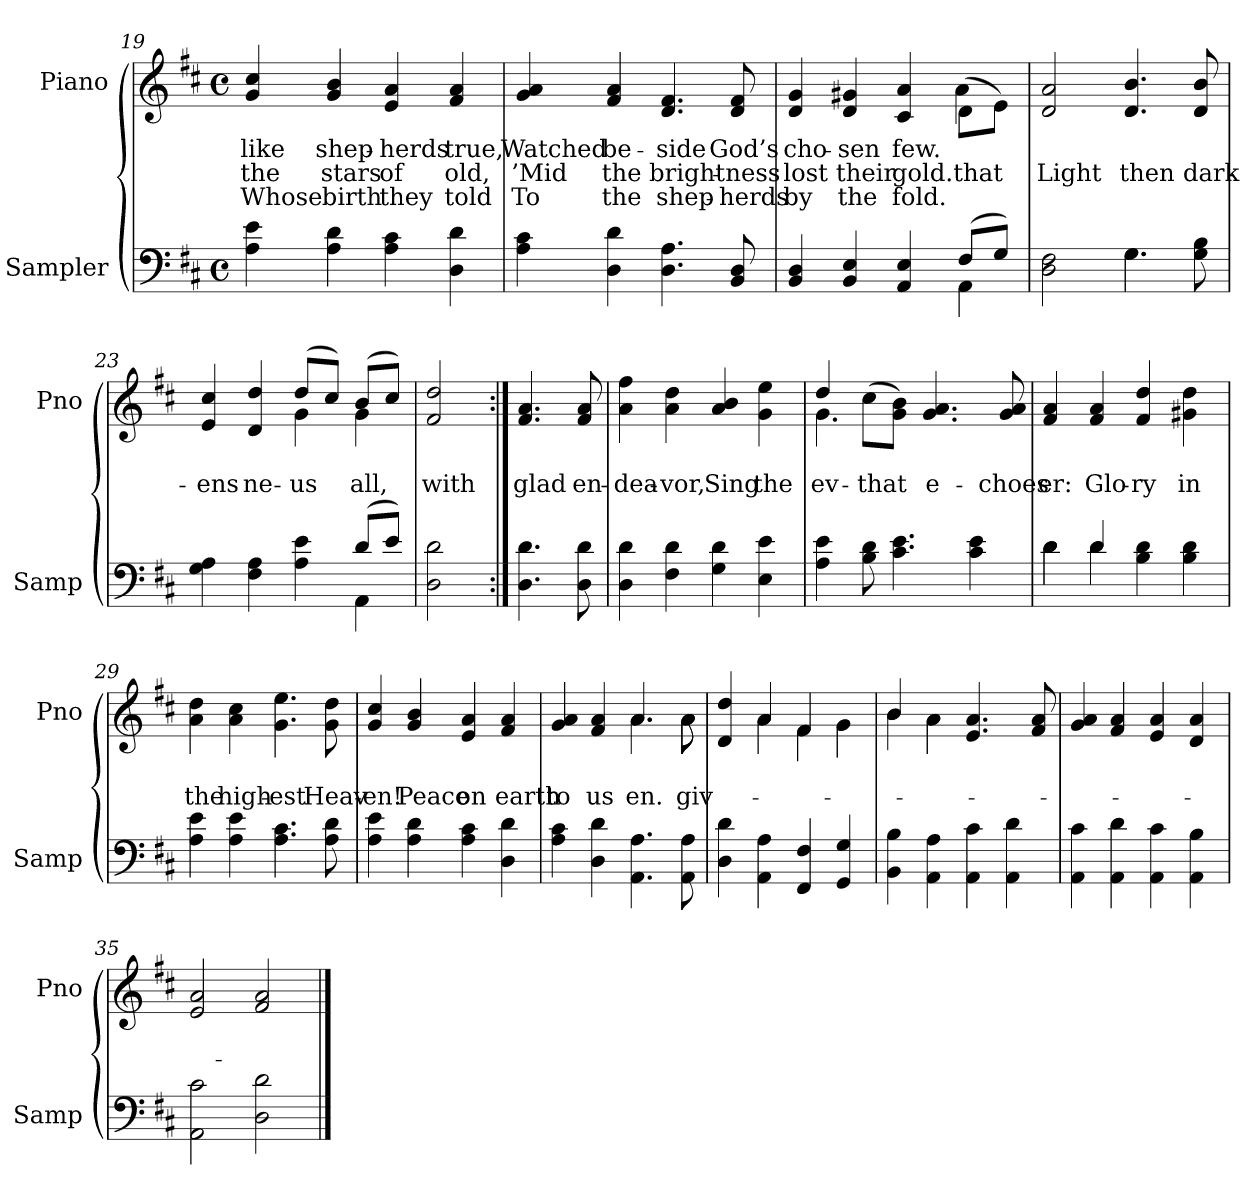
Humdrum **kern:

**kern	**kern	**text	**text	**text
*part2	*part1	*part1	*part1	*part1
*staff2	*staff1	*staff1	*staff1	*staff1
*I"Sampler	*I"Piano	*	*	*
*I'Samp	*I'Pno	*	*	*
*clefF4	*clefG2	*	*	*
*k[f#c#]	*k[f#c#]	*	*	*
*D:	*D:	*	*	*
*M4/4	*M4/4	*	*	*
*met(c)	*met(c)	*	*	*
=19	=19	=19	=19	=19
4A 4e	4g 4cc#	like	the	Whose
4A 4d	4g 4b	shep-	stars	birth
4A 4c#	4e 4a	-herds	of	they
4D 4d	4f# 4a	true,	old,	told
=20	=20	=20	=20	=20
4A 4c#	4g 4a	Watched	’Mid	To
4D 4d	4f# 4a	be-	the	the
4.D 4.A	4.d 4.f#	-side	bright-	shep-
8BB 8D	8d 8f#	God’s	-ness	-herds
=21	=21	=21	=21	=21
*^	*^	*	*	*
4BB 4D	2.ryy	4d 4g	2.ryy	cho-	lost	by
4BB 4E	.	4d 4g#X	.	-sen	their	the
4AA 4E	.	4c# 4a	.	few.	gold.	fold.
(8F#/L	4AA	(8d\L	4a	.	that	.
8G/J)	.	8e\J)	.	.	.	.
*	*	*v	*v	*	*	*
=22	=22	=22	=22	=22	=22
2D 2F#	2ryy	2d 2a	.	Light	.
4.G\	4.G	4.d 4.b	.	then	.
8G 8B	8ryy	8d 8b	.	dark-	.
=23	=23	=23	=23	=23	=23
*	*	*^	*	*	*
4G 4A	2.ryy	4e 4cc#	2ryy	.	-ens	.
4F# 4A	.	4d 4dd	.	.	ne-	.
4A 4e	.	(8dd/L	4g	.	us	.
.	.	8cc#/J)	.	.	.	.
(8d/L	4AA	(8b/L	4g	.	all,	.
8e/J)	.	8cc#/J)	.	.	.	.
*v	*v	*	*	*	*	*
*	*v	*v	*	*	*
=24	=24	=24	=24	=24
2D 2d	2f# 2dd	.	with	.
=25:|!	=25:|!	=25:|!	=25:|!	=25:|!
4.D 4.d	4.f# 4.a	.	glad	.
8D 8d	8f# 8a	.	en-	.
=26	=26	=26	=26	=26
4D 4d	4a 4ff#	.	-dea-	.
4F# 4d	4a 4dd	.	-vor,	.
4G 4d	4a 4b	.	Sing	.
4E 4e	4g 4ee	.	the	.
=27	=27	=27	=27	=27
*	*^	*	*	*
4A 4e	4dd/	4.g	.	ev-	.
8B 8d	(8cc#\L	.	.	that	.
4.c# 4.e	8g\ 8b\J)	2ryy	.	.	.
.	4.g 4.a	.	.	e-	.
4c# 4e	.	.	.	.	.
.	8g 8a	8ryy	.	-choes	.
*	*v	*v	*	*	*
=28	=28	=28	=28	=28
*^	*	*	*	*
4d\	4d	4f# 4a	.	-er:	.
4d/	4d	4f# 4a	.	Glo-	.
4B 4d	2ryy	4f# 4dd	.	-ry	.
4B 4d	.	4g#X 4dd	.	in	.
*v	*v	*	*	*	*
=29	=29	=29	=29	=29
4A 4e	4a 4dd	.	the	.
4A 4e	4a 4cc#	.	high-	.
4.A 4.c#	4.g 4.ee	.	-est	.
8A 8d	8g 8dd	.	Heav-	.
=30	=30	=30	=30	=30
4A 4e	4g 4cc#	.	-en!	.
4A 4d	4g 4b	.	Peace	.
4A 4c#	4e 4a	.	on	.
4D 4d	4f# 4a	.	earth	.
=31	=31	=31	=31	=31
*	*^	*	*	*
4A 4c#	4g 4a	2ryy	.	to	.
4D 4d	4f# 4a	.	.	us	.
4.AA 4.A	4.a/	4.a	.	-en.	.
8AA 8A	8a\	8a	.	-giv-	.
=32	=32	=32	=32	=32	=32
4D 4d	4d 4dd	4ryy	.	.	.
4AA 4A	4a/	4a	.	.	.
4FF# 4F#	4f#/	4f#	.	.	.
4GG 4G	4g\	4g	.	.	.
=33	=33	=33	=33	=33	=33
4BB 4B	4b/	4b	.	.	.
4AA 4A	4a\	4a	.	.	.
4AA 4c#	4.e 4.a	2ryy	.	.	.
4AA 4d	.	.	.	.	.
.	8f# 8a	.	.	.	.
*	*v	*v	*	*	*
=34	=34	=34	=34	=34
4AA 4c#	4g 4a	.	.	.
4AA 4d	4f# 4a	.	.	.
4AA 4c#	4e 4a	.	.	.
4AA 4B	4d 4a	.	.	.
=35	=35	=35	=35	=35
2AA 2c#	2e 2a	.	.	.
2D 2d	2f# 2a	.	.	.
==	==	==	==	==
*-	*-	*-	*-	*-
